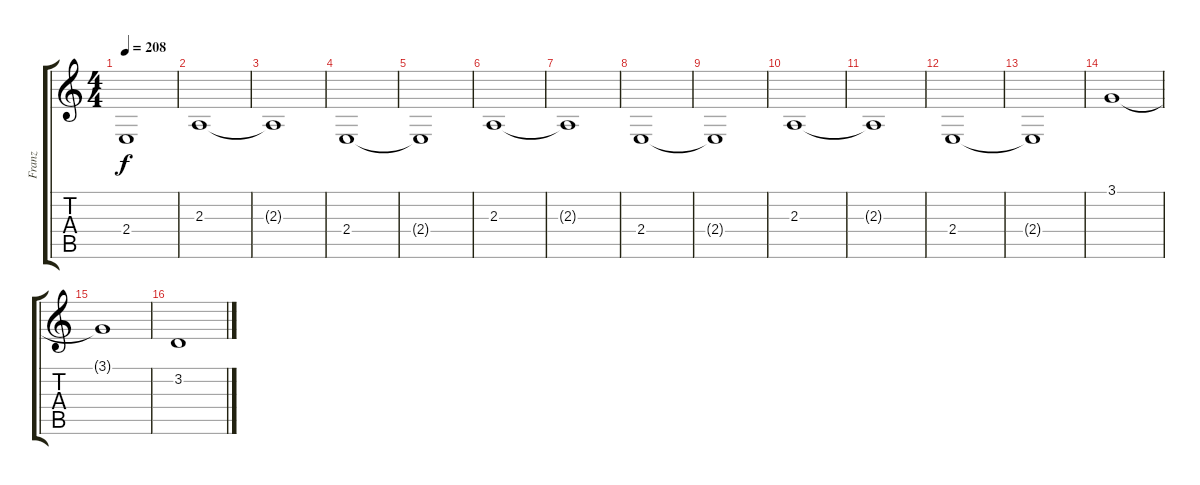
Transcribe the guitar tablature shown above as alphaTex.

\track ("Franz" "Franz") {instrument baritonesax}
\staff {score tabs}
\tuning (E4 B3 G3 D3 A2 E2) {hide}
\ts (4 4)
\tempo 208
\clef g2
\ks c
2.4{t}.1{dy f} |
2.3.1 |
2.3{t}.1 |
2.4.1 |
2.4{t}.1 |
2.3.1 |
2.3{t}.1 |
2.4.1 |
2.4{t}.1 |
2.3.1 |
2.3{t}.1 |
2.4.1 |
2.4{t}.1 |
3.1.1 |
3.1{t}.1 |
3.2.1
